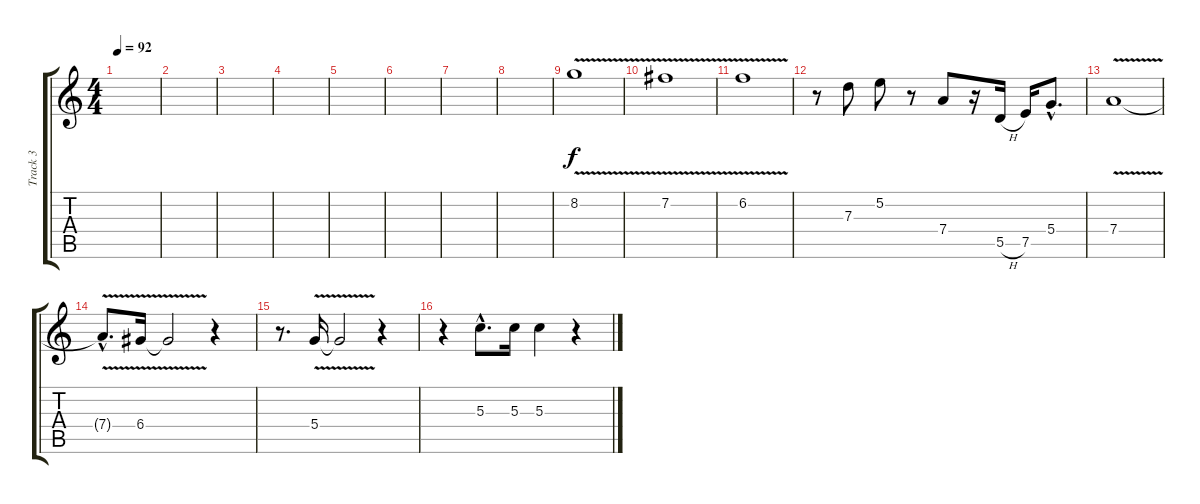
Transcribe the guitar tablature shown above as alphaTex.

\track ("Track 3" "Track 3") {instrument electricguitarjazz}
\staff {score tabs}
\tuning (E4 B3 G3 D3 A2 E2) {hide}
\ts (4 4)
\tempo 92
\clef g2
\ks c
|
|
|
|
|
|
|
|
8.2{v}.1 |
7.2{v}.1 |
6.2{v}.1 |
r.8 7.3.8 5.2.8 r.8 7.4.8 r.16 5.5{h}.16 7.5.16 5.4{hac}.8{d} |
7.4{v}.1 |
7.4{hac t}.8{d} 6.4{v}.16 6.4{t}.2 r.4 |
r.8{d} 5.4{v}.16 5.4{t}.2 r.4 |
r.4 5.3{hac}.8{d} 5.3.16 5.3.4 r.4
